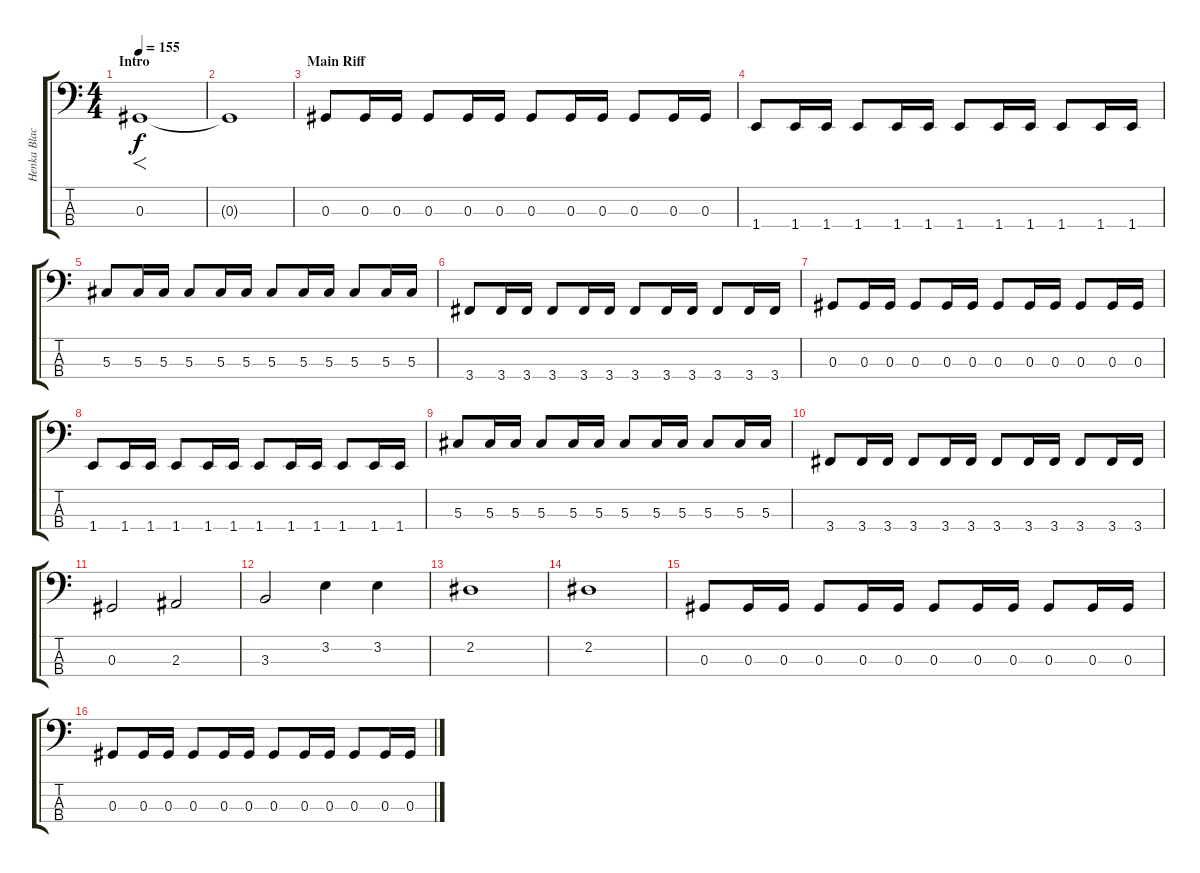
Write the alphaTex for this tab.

\track ("Henka Blacksmith" "Henka Blac") {instrument electricbassfinger}
\staff {score tabs}
\tuning (Gb2 Db2 Ab1 Eb1) {hide}
\ts (4 4)
\section ("" "Intro")
\tempo 155
\clef f4
\ks c
0.3.1{f dy f instrument electricbassfinger} |
0.3{t}.1 |
\section ("" "Main Riff")
0.3.8 0.3.16 0.3.16 0.3.8 0.3.16 0.3.16 0.3.8 0.3.16 0.3.16 0.3.8 0.3.16 0.3.16 |
1.4.8 1.4.16 1.4.16 1.4.8 1.4.16 1.4.16 1.4.8 1.4.16 1.4.16 1.4.8 1.4.16 1.4.16 |
5.3.8 5.3.16 5.3.16 5.3.8 5.3.16 5.3.16 5.3.8 5.3.16 5.3.16 5.3.8 5.3.16 5.3.16 |
3.4.8 3.4.16 3.4.16 3.4.8 3.4.16 3.4.16 3.4.8 3.4.16 3.4.16 3.4.8 3.4.16 3.4.16 |
0.3.8 0.3.16 0.3.16 0.3.8 0.3.16 0.3.16 0.3.8 0.3.16 0.3.16 0.3.8 0.3.16 0.3.16 |
1.4.8 1.4.16 1.4.16 1.4.8 1.4.16 1.4.16 1.4.8 1.4.16 1.4.16 1.4.8 1.4.16 1.4.16 |
5.3.8 5.3.16 5.3.16 5.3.8 5.3.16 5.3.16 5.3.8 5.3.16 5.3.16 5.3.8 5.3.16 5.3.16 |
3.4.8 3.4.16 3.4.16 3.4.8 3.4.16 3.4.16 3.4.8 3.4.16 3.4.16 3.4.8 3.4.16 3.4.16 |
0.3.2 2.3.2 |
3.3.2 3.2.4 3.2.4 |
2.2.1 |
2.2.1 |
0.3.8 0.3.16 0.3.16 0.3.8 0.3.16 0.3.16 0.3.8 0.3.16 0.3.16 0.3.8 0.3.16 0.3.16 |
0.3.8 0.3.16 0.3.16 0.3.8 0.3.16 0.3.16 0.3.8 0.3.16 0.3.16 0.3.8 0.3.16 0.3.16
